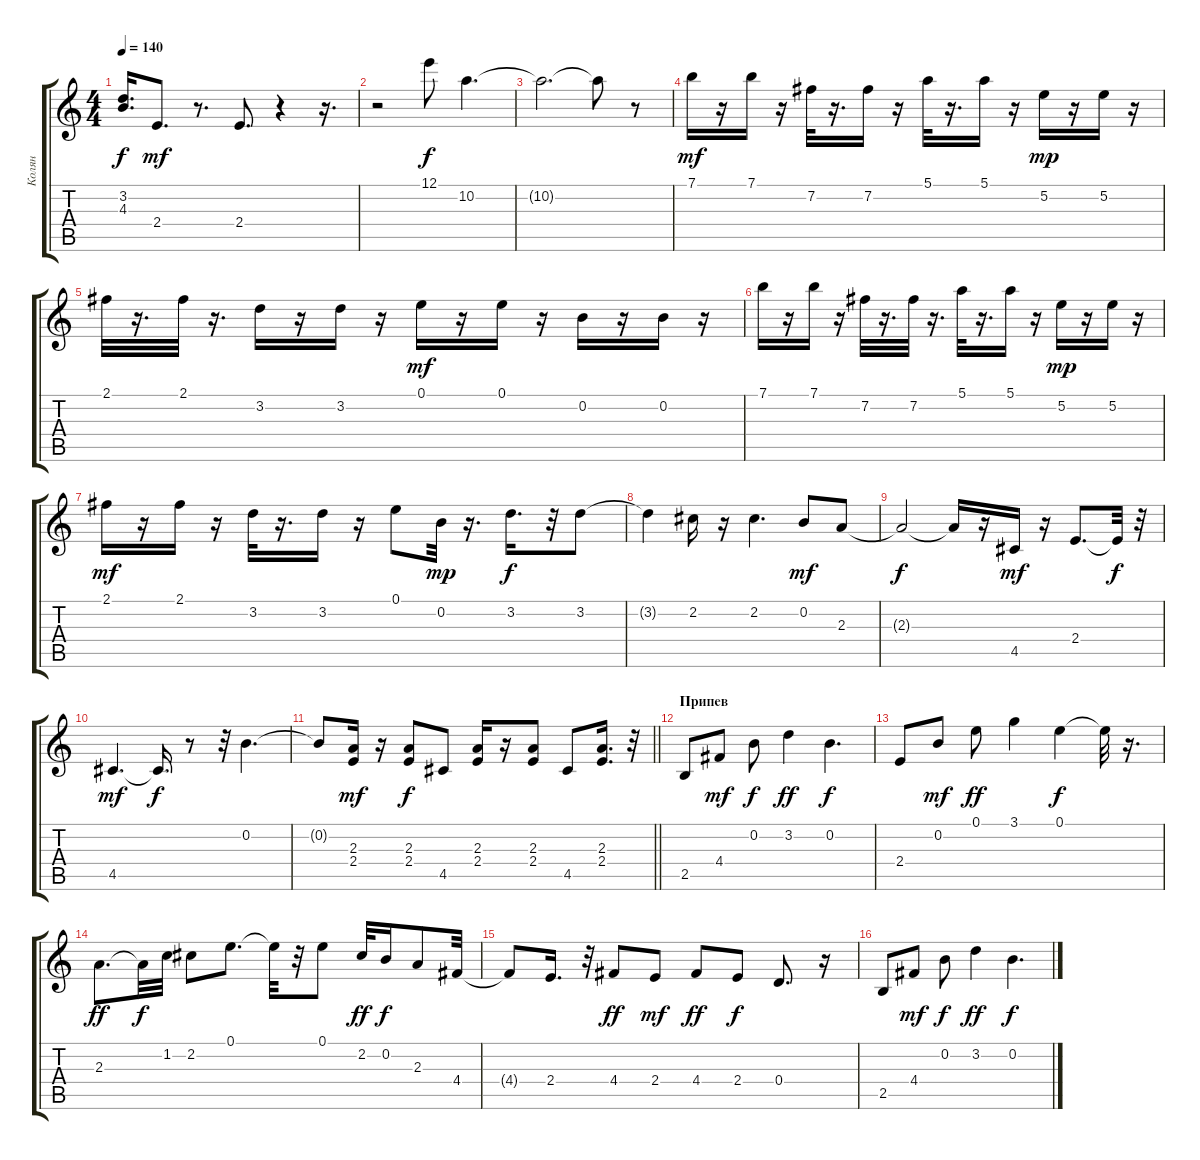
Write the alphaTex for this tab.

\track ("Колян" "Колян") {instrument distortionguitar}
\staff {score tabs}
\tuning (E4 B3 G3 D3 A2 E2) {hide}
\ts (4 4)
\tempo 140
\clef g2
\ks c
(3.2{t} 4.3{t}).16{d dy f} 2.4.8{d dy mf} r.8{d} 2.4.8{d} r.4 r.16{d} |
r.2 12.1.8{dy f} 10.2.4{d} |
10.2{t}.2{d} 10.2{t}.8 r.8 |
7.1.16{dy mf} r.16 7.1.16 r.16 7.2.32 r.16{d} 7.2.16 r.16 5.1.32 r.16{d} 5.1.16 r.16 5.2.16{dy mp} r.16 5.2.16 r.16 |
2.1.32 r.16{d} 2.1.32 r.16{d} 3.2.16 r.16 3.2.16 r.16 0.1.16{dy mf} r.16 0.1.16 r.16 0.2.16 r.16 0.2.16 r.16 |
7.1.16 r.16 7.1.16 r.16 7.2.32 r.16{d} 7.2.32 r.16{d} 5.1.32 r.16{d} 5.1.16 r.16 5.2.16{dy mp} r.16 5.2.16 r.16 |
2.1.16{dy mf} r.16 2.1.16 r.16 3.2.32 r.16{d} 3.2.16 r.16 0.1.8 0.2.32{dy mp} r.16{d} 3.2.16{d dy f} r.32 3.2.8 |
3.2{t}.4 2.2.16 r.16 2.2.4{d} 0.2.8{dy mf} 2.3.8 |
2.3{t}.2{dy f} 2.3{t}.16 r.16 4.5.16{dy mf} r.16 2.4.8{d} 2.4{t}.32{dy f} r.32 |
4.5.4{d dy mf} 4.5{t}.16{d dy f} r.8 r.32 0.2.4{d} |
\barLineRight lightlight
0.2{t}.8 (2.3 2.4).16{dy mf} r.16 (2.3 2.4).8{dy f} 4.5.8 (2.3 2.4).16 r.16 (2.3 2.4).8 4.5.8 (2.3 2.4).16{d} r.32 |
\section ("" "Припев")
2.5.8 4.4.8{dy mf} 0.2.8{dy f} 3.2.4{dy ff} 0.2.4{d dy f} |
2.4.8 0.2.8{dy mf} 0.1.8{dy ff} 3.1.4 0.1.4{dy f} 0.1{t}.32 r.16{d} |
2.3.8{d dy ff} 2.3{t}.32{dy f} 1.2.32 2.2.8 0.1.8{d} 0.1{t}.32 r.32 0.1.8 2.2.32{dy ff} 0.2.16{dy f} 2.3.8 4.4.32 |
4.4{t}.8 2.4.16{d} r.32 4.4.8{dy ff} 2.4.8{dy mf} 4.4.8{dy ff} 2.4.8{dy f} 0.4.8{d} r.16 |
2.5.8 4.4.8{dy mf} 0.2.8{dy f} 3.2.4{dy ff} 0.2.4{d dy f}
